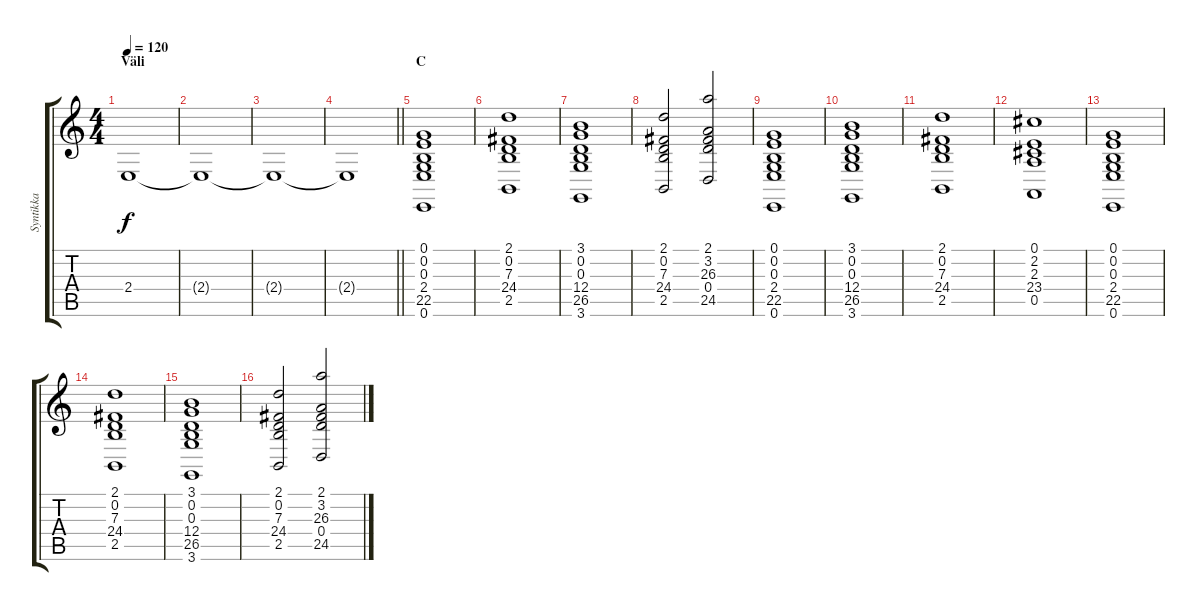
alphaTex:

\track ("Syntikka" "Syntikka") {instrument stringensemble1}
\staff {score tabs}
\tuning (E4 B3 G3 D3 A2 E2) {hide}
\ts (4 4)
\section ("" "Väli")
\tempo 120
\clef g2
\ks c
2.4.1{dy f} |
2.4{t}.1 |
2.4{t}.1 |
\barLineRight lightlight
2.4{t}.1 |
\section ("" "C")
(0.1 0.2 0.3 2.4 22.5 0.6).1 |
(2.1 0.2 7.3 24.4 2.5).1 |
(3.1 0.2 0.3 12.4 26.5 3.6).1 |
(2.1 0.2 7.3 24.4 2.5).2 (2.1 3.2 26.3 0.4 24.5).2 |
(0.1 0.2 0.3 2.4 22.5 0.6).1 |
(3.1 0.2 0.3 12.4 26.5 3.6).1 |
(2.1 0.2 7.3 24.4 2.5).1 |
(0.1 2.2 2.3 23.4 0.5).1 |
(0.1 0.2 0.3 2.4 22.5 0.6).1 |
(2.1 0.2 7.3 24.4 2.5).1 |
(3.1 0.2 0.3 12.4 26.5 3.6).1 |
(2.1 0.2 7.3 24.4 2.5).2 (2.1 3.2 26.3 0.4 24.5).2
